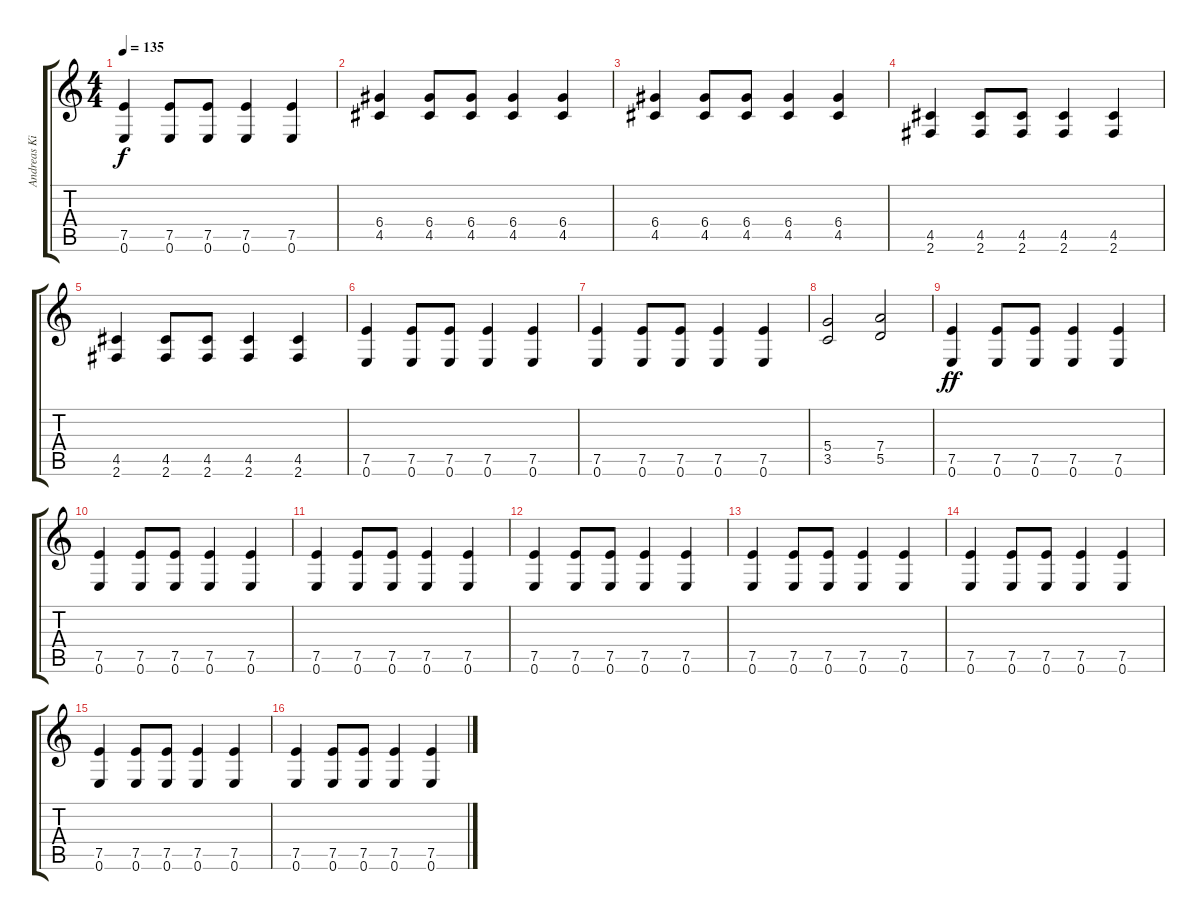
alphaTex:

\track ("Andreas Kisser" "Andreas Ki") {instrument overdrivenguitar}
\staff {score tabs}
\tuning (E4 B3 G3 D3 A2 E2) {hide}
\ts (4 4)
\tempo 135
\clef g2
\ks c
(7.5 0.6).4{dy f} (7.5 0.6).8 (7.5 0.6).8 (7.5 0.6).4 (7.5 0.6).4 |
(6.4 4.5).4 (6.4 4.5).8 (6.4 4.5).8 (6.4 4.5).4 (6.4 4.5).4 |
(6.4 4.5).4 (6.4 4.5).8 (6.4 4.5).8 (6.4 4.5).4 (6.4 4.5).4 |
(4.5 2.6).4 (4.5 2.6).8 (4.5 2.6).8 (4.5 2.6).4 (4.5 2.6).4 |
(4.5 2.6).4 (4.5 2.6).8 (4.5 2.6).8 (4.5 2.6).4 (4.5 2.6).4 |
(7.5 0.6).4 (7.5 0.6).8 (7.5 0.6).8 (7.5 0.6).4 (7.5 0.6).4 |
(7.5 0.6).4 (7.5 0.6).8 (7.5 0.6).8 (7.5 0.6).4 (7.5 0.6).4 |
(5.4 3.5).2 (7.4 5.5).2 |
(7.5 0.6).4{dy ff} (7.5 0.6).8 (7.5 0.6).8 (7.5 0.6).4 (7.5 0.6).4 |
(7.5 0.6).4 (7.5 0.6).8 (7.5 0.6).8 (7.5 0.6).4 (7.5 0.6).4 |
(7.5 0.6).4 (7.5 0.6).8 (7.5 0.6).8 (7.5 0.6).4 (7.5 0.6).4 |
(7.5 0.6).4 (7.5 0.6).8 (7.5 0.6).8 (7.5 0.6).4 (7.5 0.6).4 |
(7.5 0.6).4 (7.5 0.6).8 (7.5 0.6).8 (7.5 0.6).4 (7.5 0.6).4 |
(7.5 0.6).4 (7.5 0.6).8 (7.5 0.6).8 (7.5 0.6).4 (7.5 0.6).4 |
(7.5 0.6).4 (7.5 0.6).8 (7.5 0.6).8 (7.5 0.6).4 (7.5 0.6).4 |
(7.5 0.6).4 (7.5 0.6).8 (7.5 0.6).8 (7.5 0.6).4 (7.5 0.6).4
